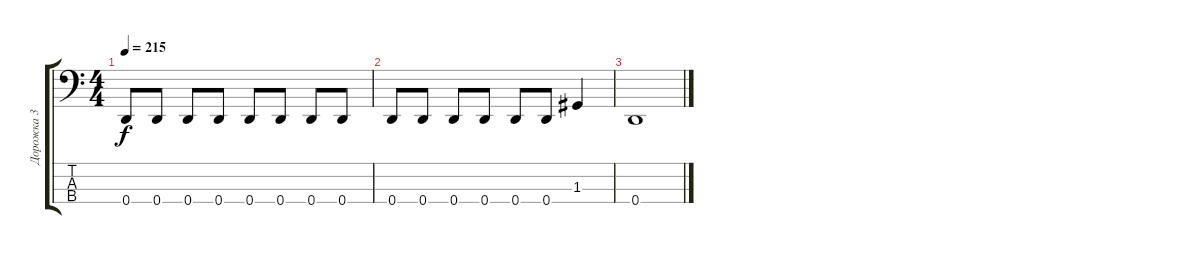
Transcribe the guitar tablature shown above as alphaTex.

\track ("Дорожка 3" "Дорожка 3") {instrument electricbasspick}
\staff {score tabs}
\tuning (F2 C2 G1 D1) {hide}
\ts (4 4)
\tempo 215
\clef f4
\ks c
0.4.8{dy f} 0.4.8 0.4.8 0.4.8 0.4.8 0.4.8 0.4.8 0.4.8 |
0.4.8 0.4.8 0.4.8 0.4.8 0.4.8 0.4.8 1.3.4 |
0.4.1
